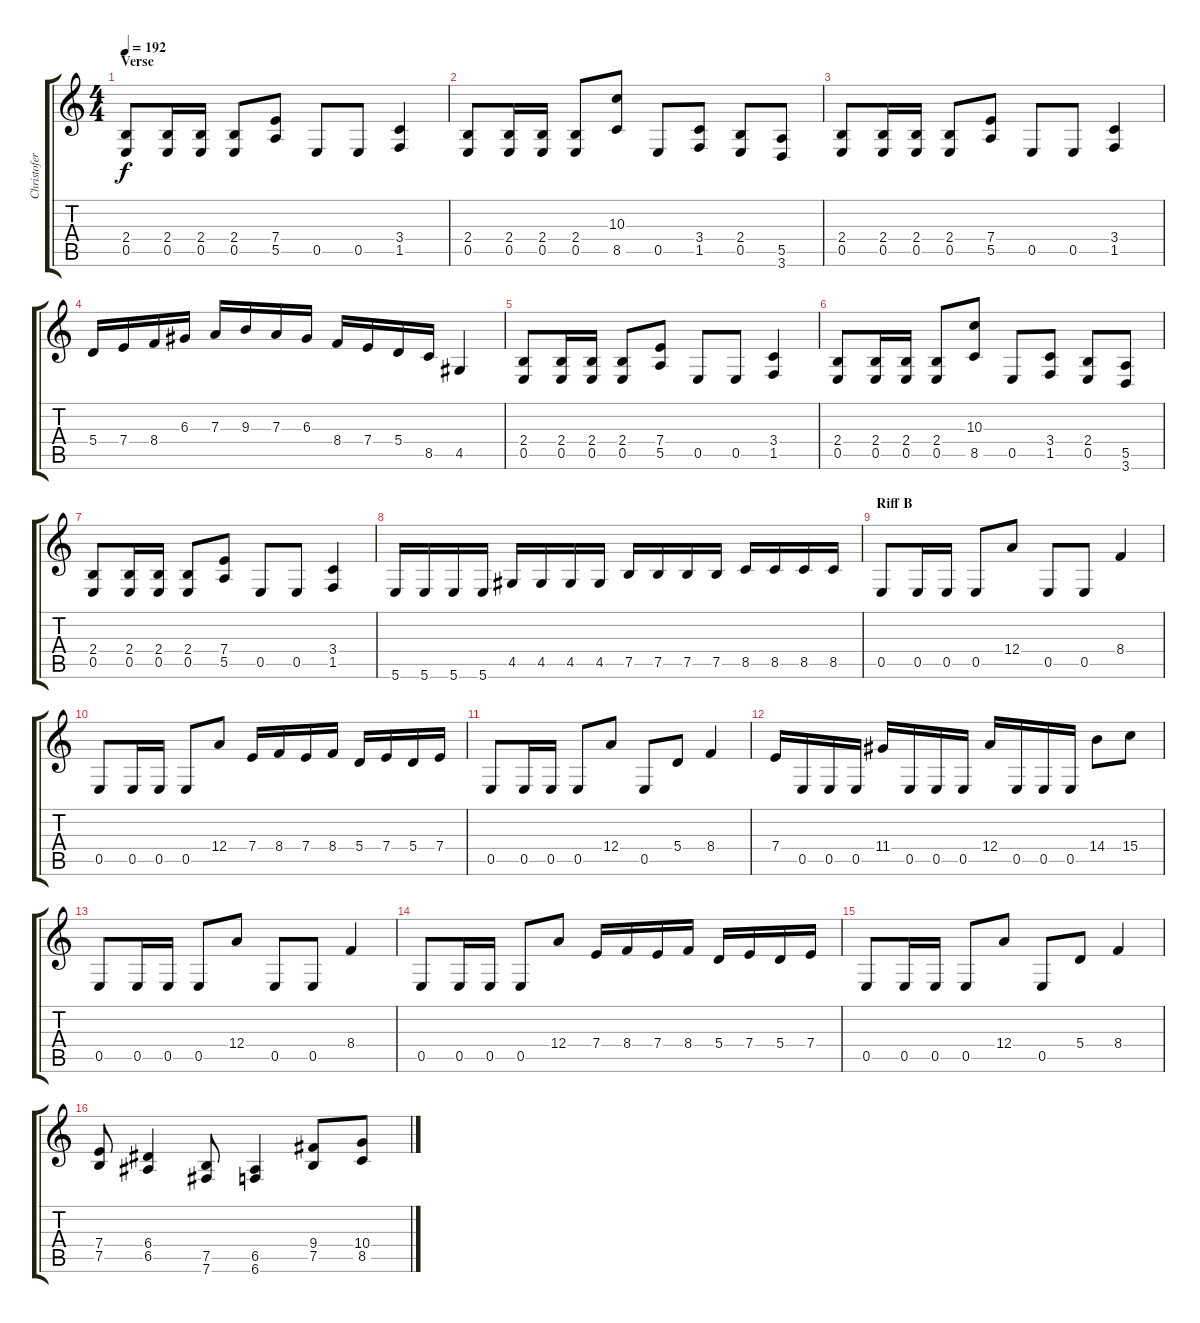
\track ("Christofer" "Christofer") {instrument distortionguitar}
\staff {score tabs}
\tuning (B3 Gb3 D3 A2 E2 B1) {hide}
\ts (4 4)
\section ("" "Verse")
\tempo 192
\clef g2
\ks c
(2.4 0.5).8{dy f} (2.4 0.5).16 (2.4 0.5).16 (2.4 0.5).8 (7.4 5.5).8 0.5.8 0.5.8 (3.4 1.5).4 |
(2.4 0.5).8 (2.4 0.5).16 (2.4 0.5).16 (2.4 0.5).8 (10.3 8.5).8 0.5.8 (3.4 1.5).8 (2.4 0.5).8 (5.5 3.6).8 |
(2.4 0.5).8 (2.4 0.5).16 (2.4 0.5).16 (2.4 0.5).8 (7.4 5.5).8 0.5.8 0.5.8 (3.4 1.5).4 |
5.4.16 7.4.16 8.4.16 6.3.16 7.3.16 9.3.16 7.3.16 6.3.16 8.4.16 7.4.16 5.4.16 8.5.16 4.5.4 |
(2.4 0.5).8 (2.4 0.5).16 (2.4 0.5).16 (2.4 0.5).8 (7.4 5.5).8 0.5.8 0.5.8 (3.4 1.5).4 |
(2.4 0.5).8 (2.4 0.5).16 (2.4 0.5).16 (2.4 0.5).8 (10.3 8.5).8 0.5.8 (3.4 1.5).8 (2.4 0.5).8 (5.5 3.6).8 |
(2.4 0.5).8 (2.4 0.5).16 (2.4 0.5).16 (2.4 0.5).8 (7.4 5.5).8 0.5.8 0.5.8 (3.4 1.5).4 |
5.6.16 5.6.16 5.6.16 5.6.16 4.5.16 4.5.16 4.5.16 4.5.16 7.5.16 7.5.16 7.5.16 7.5.16 8.5.16 8.5.16 8.5.16 8.5.16 |
\section ("" "Riff B")
0.5.8 0.5.16 0.5.16 0.5.8 12.4.8 0.5.8 0.5.8 8.4.4 |
0.5.8 0.5.16 0.5.16 0.5.8 12.4.8 7.4.16 8.4.16 7.4.16 8.4.16 5.4.16 7.4.16 5.4.16 7.4.16 |
0.5.8 0.5.16 0.5.16 0.5.8 12.4.8 0.5.8 5.4.8 8.4.4 |
7.4.16 0.5.16 0.5.16 0.5.16 11.4.16 0.5.16 0.5.16 0.5.16 12.4.16 0.5.16 0.5.16 0.5.16 14.4.8 15.4.8 |
0.5.8 0.5.16 0.5.16 0.5.8 12.4.8 0.5.8 0.5.8 8.4.4 |
0.5.8 0.5.16 0.5.16 0.5.8 12.4.8 7.4.16 8.4.16 7.4.16 8.4.16 5.4.16 7.4.16 5.4.16 7.4.16 |
0.5.8 0.5.16 0.5.16 0.5.8 12.4.8 0.5.8 5.4.8 8.4.4 |
(7.4 7.5).8 (6.4 6.5).4 (7.5 7.6).8 (6.5 6.6).4 (9.4 7.5).8 (10.4 8.5).8
